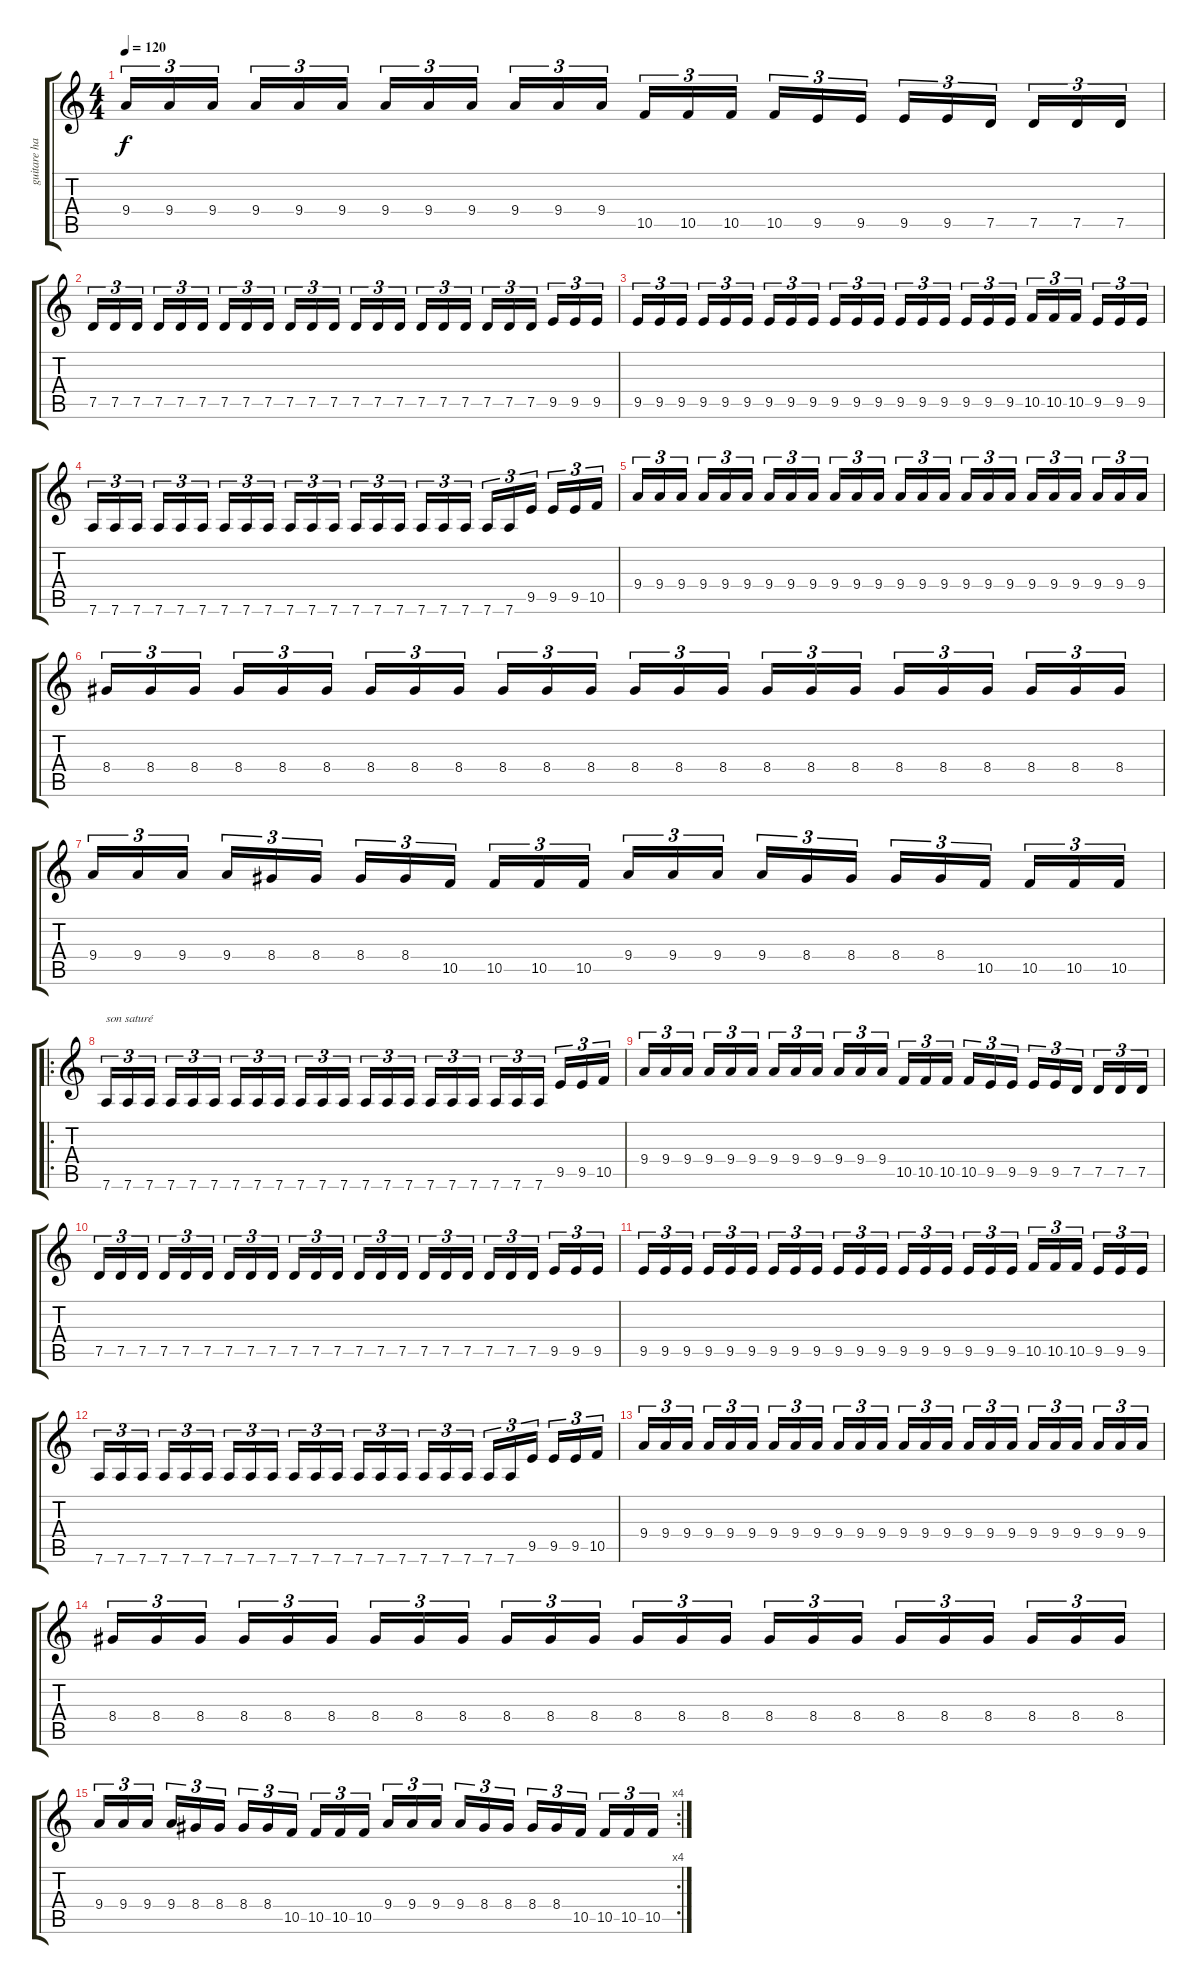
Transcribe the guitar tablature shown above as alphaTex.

\track ("guitare harmonisée et lead" "guitare ha") {instrument distortionguitar}
\staff {score tabs}
\tuning (D4 A3 F3 C3 G2 D2) {hide}
\ts (4 4)
\tempo 120
\clef g2
\ks c
9.4.16{tu (3 2) dy f} 9.4.16{tu (3 2)} 9.4.16{tu (3 2)} 9.4.16{tu (3 2)} 9.4.16{tu (3 2)} 9.4.16{tu (3 2)} 9.4.16{tu (3 2)} 9.4.16{tu (3 2)} 9.4.16{tu (3 2)} 9.4.16{tu (3 2)} 9.4.16{tu (3 2)} 9.4.16{tu (3 2)} 10.5.16{tu (3 2)} 10.5.16{tu (3 2)} 10.5.16{tu (3 2)} 10.5.16{tu (3 2)} 9.5.16{tu (3 2)} 9.5.16{tu (3 2)} 9.5.16{tu (3 2)} 9.5.16{tu (3 2)} 7.5.16{tu (3 2)} 7.5.16{tu (3 2)} 7.5.16{tu (3 2)} 7.5.16{tu (3 2)} |
7.5.16{tu (3 2)} 7.5.16{tu (3 2)} 7.5.16{tu (3 2)} 7.5.16{tu (3 2)} 7.5.16{tu (3 2)} 7.5.16{tu (3 2)} 7.5.16{tu (3 2)} 7.5.16{tu (3 2)} 7.5.16{tu (3 2)} 7.5.16{tu (3 2)} 7.5.16{tu (3 2)} 7.5.16{tu (3 2)} 7.5.16{tu (3 2)} 7.5.16{tu (3 2)} 7.5.16{tu (3 2)} 7.5.16{tu (3 2)} 7.5.16{tu (3 2)} 7.5.16{tu (3 2)} 7.5.16{tu (3 2)} 7.5.16{tu (3 2)} 7.5.16{tu (3 2)} 9.5.16{tu (3 2)} 9.5.16{tu (3 2)} 9.5.16{tu (3 2)} |
9.5.16{tu (3 2)} 9.5.16{tu (3 2)} 9.5.16{tu (3 2)} 9.5.16{tu (3 2)} 9.5.16{tu (3 2)} 9.5.16{tu (3 2)} 9.5.16{tu (3 2)} 9.5.16{tu (3 2)} 9.5.16{tu (3 2)} 9.5.16{tu (3 2)} 9.5.16{tu (3 2)} 9.5.16{tu (3 2)} 9.5.16{tu (3 2)} 9.5.16{tu (3 2)} 9.5.16{tu (3 2)} 9.5.16{tu (3 2)} 9.5.16{tu (3 2)} 9.5.16{tu (3 2)} 10.5.16{tu (3 2)} 10.5.16{tu (3 2)} 10.5.16{tu (3 2)} 9.5.16{tu (3 2)} 9.5.16{tu (3 2)} 9.5.16{tu (3 2)} |
7.6.16{tu (3 2)} 7.6.16{tu (3 2)} 7.6.16{tu (3 2)} 7.6.16{tu (3 2)} 7.6.16{tu (3 2)} 7.6.16{tu (3 2)} 7.6.16{tu (3 2)} 7.6.16{tu (3 2)} 7.6.16{tu (3 2)} 7.6.16{tu (3 2)} 7.6.16{tu (3 2)} 7.6.16{tu (3 2)} 7.6.16{tu (3 2)} 7.6.16{tu (3 2)} 7.6.16{tu (3 2)} 7.6.16{tu (3 2)} 7.6.16{tu (3 2)} 7.6.16{tu (3 2)} 7.6.16{tu (3 2)} 7.6.16{tu (3 2)} 9.5.16{tu (3 2)} 9.5.16{tu (3 2)} 9.5.16{tu (3 2)} 10.5.16{tu (3 2)} |
9.4.16{tu (3 2)} 9.4.16{tu (3 2)} 9.4.16{tu (3 2)} 9.4.16{tu (3 2)} 9.4.16{tu (3 2)} 9.4.16{tu (3 2)} 9.4.16{tu (3 2)} 9.4.16{tu (3 2)} 9.4.16{tu (3 2)} 9.4.16{tu (3 2)} 9.4.16{tu (3 2)} 9.4.16{tu (3 2)} 9.4.16{tu (3 2)} 9.4.16{tu (3 2)} 9.4.16{tu (3 2)} 9.4.16{tu (3 2)} 9.4.16{tu (3 2)} 9.4.16{tu (3 2)} 9.4.16{tu (3 2)} 9.4.16{tu (3 2)} 9.4.16{tu (3 2)} 9.4.16{tu (3 2)} 9.4.16{tu (3 2)} 9.4.16{tu (3 2)} |
8.4.16{tu (3 2)} 8.4.16{tu (3 2)} 8.4.16{tu (3 2)} 8.4.16{tu (3 2)} 8.4.16{tu (3 2)} 8.4.16{tu (3 2)} 8.4.16{tu (3 2)} 8.4.16{tu (3 2)} 8.4.16{tu (3 2)} 8.4.16{tu (3 2)} 8.4.16{tu (3 2)} 8.4.16{tu (3 2)} 8.4.16{tu (3 2)} 8.4.16{tu (3 2)} 8.4.16{tu (3 2)} 8.4.16{tu (3 2)} 8.4.16{tu (3 2)} 8.4.16{tu (3 2)} 8.4.16{tu (3 2)} 8.4.16{tu (3 2)} 8.4.16{tu (3 2)} 8.4.16{tu (3 2)} 8.4.16{tu (3 2)} 8.4.16{tu (3 2)} |
9.4.16{tu (3 2)} 9.4.16{tu (3 2)} 9.4.16{tu (3 2)} 9.4.16{tu (3 2)} 8.4.16{tu (3 2)} 8.4.16{tu (3 2)} 8.4.16{tu (3 2)} 8.4.16{tu (3 2)} 10.5.16{tu (3 2)} 10.5.16{tu (3 2)} 10.5.16{tu (3 2)} 10.5.16{tu (3 2)} 9.4.16{tu (3 2)} 9.4.16{tu (3 2)} 9.4.16{tu (3 2)} 9.4.16{tu (3 2)} 8.4.16{tu (3 2)} 8.4.16{tu (3 2)} 8.4.16{tu (3 2)} 8.4.16{tu (3 2)} 10.5.16{tu (3 2)} 10.5.16{tu (3 2)} 10.5.16{tu (3 2)} 10.5.16{tu (3 2)} |
\ro
7.6.16{tu (3 2) txt "son saturé" instrument distortionguitar} 7.6.16{tu (3 2)} 7.6.16{tu (3 2)} 7.6.16{tu (3 2)} 7.6.16{tu (3 2)} 7.6.16{tu (3 2)} 7.6.16{tu (3 2)} 7.6.16{tu (3 2)} 7.6.16{tu (3 2)} 7.6.16{tu (3 2)} 7.6.16{tu (3 2)} 7.6.16{tu (3 2)} 7.6.16{tu (3 2)} 7.6.16{tu (3 2)} 7.6.16{tu (3 2)} 7.6.16{tu (3 2)} 7.6.16{tu (3 2)} 7.6.16{tu (3 2)} 7.6.16{tu (3 2)} 7.6.16{tu (3 2)} 7.6.16{tu (3 2)} 9.5.16{tu (3 2)} 9.5.16{tu (3 2)} 10.5.16{tu (3 2)} |
9.4.16{tu (3 2)} 9.4.16{tu (3 2)} 9.4.16{tu (3 2)} 9.4.16{tu (3 2)} 9.4.16{tu (3 2)} 9.4.16{tu (3 2)} 9.4.16{tu (3 2)} 9.4.16{tu (3 2)} 9.4.16{tu (3 2)} 9.4.16{tu (3 2)} 9.4.16{tu (3 2)} 9.4.16{tu (3 2)} 10.5.16{tu (3 2)} 10.5.16{tu (3 2)} 10.5.16{tu (3 2)} 10.5.16{tu (3 2)} 9.5.16{tu (3 2)} 9.5.16{tu (3 2)} 9.5.16{tu (3 2)} 9.5.16{tu (3 2)} 7.5.16{tu (3 2)} 7.5.16{tu (3 2)} 7.5.16{tu (3 2)} 7.5.16{tu (3 2)} |
7.5.16{tu (3 2)} 7.5.16{tu (3 2)} 7.5.16{tu (3 2)} 7.5.16{tu (3 2)} 7.5.16{tu (3 2)} 7.5.16{tu (3 2)} 7.5.16{tu (3 2)} 7.5.16{tu (3 2)} 7.5.16{tu (3 2)} 7.5.16{tu (3 2)} 7.5.16{tu (3 2)} 7.5.16{tu (3 2)} 7.5.16{tu (3 2)} 7.5.16{tu (3 2)} 7.5.16{tu (3 2)} 7.5.16{tu (3 2)} 7.5.16{tu (3 2)} 7.5.16{tu (3 2)} 7.5.16{tu (3 2)} 7.5.16{tu (3 2)} 7.5.16{tu (3 2)} 9.5.16{tu (3 2)} 9.5.16{tu (3 2)} 9.5.16{tu (3 2)} |
9.5.16{tu (3 2)} 9.5.16{tu (3 2)} 9.5.16{tu (3 2)} 9.5.16{tu (3 2)} 9.5.16{tu (3 2)} 9.5.16{tu (3 2)} 9.5.16{tu (3 2)} 9.5.16{tu (3 2)} 9.5.16{tu (3 2)} 9.5.16{tu (3 2)} 9.5.16{tu (3 2)} 9.5.16{tu (3 2)} 9.5.16{tu (3 2)} 9.5.16{tu (3 2)} 9.5.16{tu (3 2)} 9.5.16{tu (3 2)} 9.5.16{tu (3 2)} 9.5.16{tu (3 2)} 10.5.16{tu (3 2)} 10.5.16{tu (3 2)} 10.5.16{tu (3 2)} 9.5.16{tu (3 2)} 9.5.16{tu (3 2)} 9.5.16{tu (3 2)} |
7.6.16{tu (3 2)} 7.6.16{tu (3 2)} 7.6.16{tu (3 2)} 7.6.16{tu (3 2)} 7.6.16{tu (3 2)} 7.6.16{tu (3 2)} 7.6.16{tu (3 2)} 7.6.16{tu (3 2)} 7.6.16{tu (3 2)} 7.6.16{tu (3 2)} 7.6.16{tu (3 2)} 7.6.16{tu (3 2)} 7.6.16{tu (3 2)} 7.6.16{tu (3 2)} 7.6.16{tu (3 2)} 7.6.16{tu (3 2)} 7.6.16{tu (3 2)} 7.6.16{tu (3 2)} 7.6.16{tu (3 2)} 7.6.16{tu (3 2)} 9.5.16{tu (3 2)} 9.5.16{tu (3 2)} 9.5.16{tu (3 2)} 10.5.16{tu (3 2)} |
9.4.16{tu (3 2)} 9.4.16{tu (3 2)} 9.4.16{tu (3 2)} 9.4.16{tu (3 2)} 9.4.16{tu (3 2)} 9.4.16{tu (3 2)} 9.4.16{tu (3 2)} 9.4.16{tu (3 2)} 9.4.16{tu (3 2)} 9.4.16{tu (3 2)} 9.4.16{tu (3 2)} 9.4.16{tu (3 2)} 9.4.16{tu (3 2)} 9.4.16{tu (3 2)} 9.4.16{tu (3 2)} 9.4.16{tu (3 2)} 9.4.16{tu (3 2)} 9.4.16{tu (3 2)} 9.4.16{tu (3 2)} 9.4.16{tu (3 2)} 9.4.16{tu (3 2)} 9.4.16{tu (3 2)} 9.4.16{tu (3 2)} 9.4.16{tu (3 2)} |
8.4.16{tu (3 2)} 8.4.16{tu (3 2)} 8.4.16{tu (3 2)} 8.4.16{tu (3 2)} 8.4.16{tu (3 2)} 8.4.16{tu (3 2)} 8.4.16{tu (3 2)} 8.4.16{tu (3 2)} 8.4.16{tu (3 2)} 8.4.16{tu (3 2)} 8.4.16{tu (3 2)} 8.4.16{tu (3 2)} 8.4.16{tu (3 2)} 8.4.16{tu (3 2)} 8.4.16{tu (3 2)} 8.4.16{tu (3 2)} 8.4.16{tu (3 2)} 8.4.16{tu (3 2)} 8.4.16{tu (3 2)} 8.4.16{tu (3 2)} 8.4.16{tu (3 2)} 8.4.16{tu (3 2)} 8.4.16{tu (3 2)} 8.4.16{tu (3 2)} |
\rc 4
9.4.16{tu (3 2)} 9.4.16{tu (3 2)} 9.4.16{tu (3 2)} 9.4.16{tu (3 2)} 8.4.16{tu (3 2)} 8.4.16{tu (3 2)} 8.4.16{tu (3 2)} 8.4.16{tu (3 2)} 10.5.16{tu (3 2)} 10.5.16{tu (3 2)} 10.5.16{tu (3 2)} 10.5.16{tu (3 2)} 9.4.16{tu (3 2)} 9.4.16{tu (3 2)} 9.4.16{tu (3 2)} 9.4.16{tu (3 2)} 8.4.16{tu (3 2)} 8.4.16{tu (3 2)} 8.4.16{tu (3 2)} 8.4.16{tu (3 2)} 10.5.16{tu (3 2)} 10.5.16{tu (3 2)} 10.5.16{tu (3 2)} 10.5.16{tu (3 2)}
